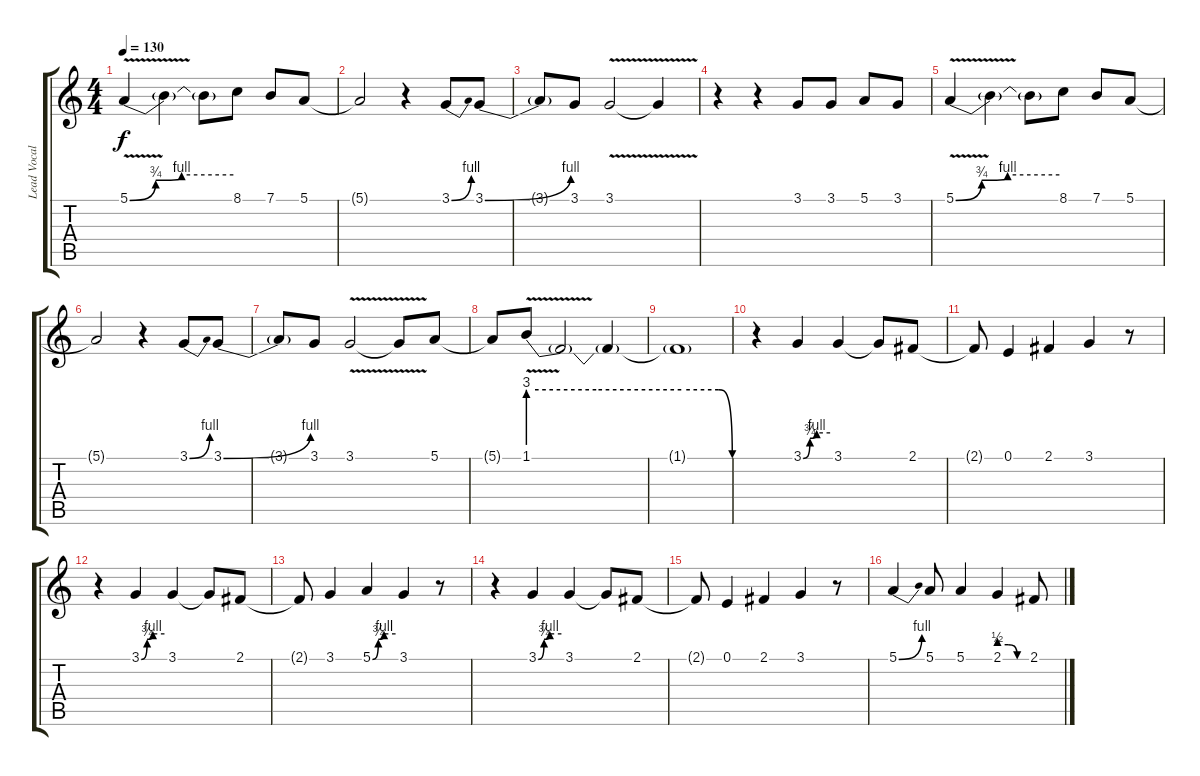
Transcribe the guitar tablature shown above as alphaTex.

\track ("Lead Vocal" "Lead Vocal") {instrument lead2sawtooth}
\staff {score tabs}
\tuning (E4 B3 G3 D3 A2 E2) {hide}
\ts (4 4)
\tempo 130
\clef g2
\ks c
5.1{be (custom 0 0 15 3 30 4 60 4) v}.4{dy f} 5.1{t}.4 5.1{t}.8 8.1.8 7.1.8 5.1.8 |
5.1{t}.2 r.4 3.1{be (bend 0 0 60 4)}.8 3.1{be (bend 0 0 60 4)}.8 |
3.1{t}.8 3.1.8 3.1{v}.2 3.1{t}.4 |
r.4 r.4 3.1.8 3.1.8 5.1.8 3.1.8 |
5.1{be (custom 0 0 15 3 30 4 60 4) v}.4 5.1{t}.4 5.1{t}.8 8.1.8 7.1.8 5.1.8 |
5.1{t}.2 r.4 3.1{be (bend 0 0 60 4)}.8 3.1{be (bend 0 0 60 4)}.8 |
3.1{t}.8 3.1.8 3.1{v}.2 3.1{t}.8 5.1.8 |
5.1{t}.8 1.1{be (custom 0 12 20 12 45 12 56 12 60 0) v}.8 1.1{t}.2 1.1{t}.4 |
1.1{t}.1 |
r.4 3.1{be (custom 0 0 15 3 30 4 60 4)}.4 3.1.4 3.1{t}.8 2.1.8 |
2.1{t}.8 0.1.4 2.1.4 3.1.4 r.8 |
r.4 3.1{be (custom 0 0 15 3 30 4 60 4)}.4 3.1.4 3.1{t}.8 2.1.8 |
2.1{t}.8 3.1.4 5.1{be (custom 0 0 15 3 30 4 60 4)}.4 3.1.4 r.8 |
r.4 3.1{be (custom 0 0 15 3 30 4 60 4)}.4 3.1.4 3.1{t}.8 2.1.8 |
2.1{t}.8 0.1.4 2.1.4 3.1.4 r.8 |
5.1{be (bend 0 0 60 4)}.4 5.1.8 5.1.4 2.1{be (custom 0 2 20 2 40 0 60 0)}.4 2.1.8
